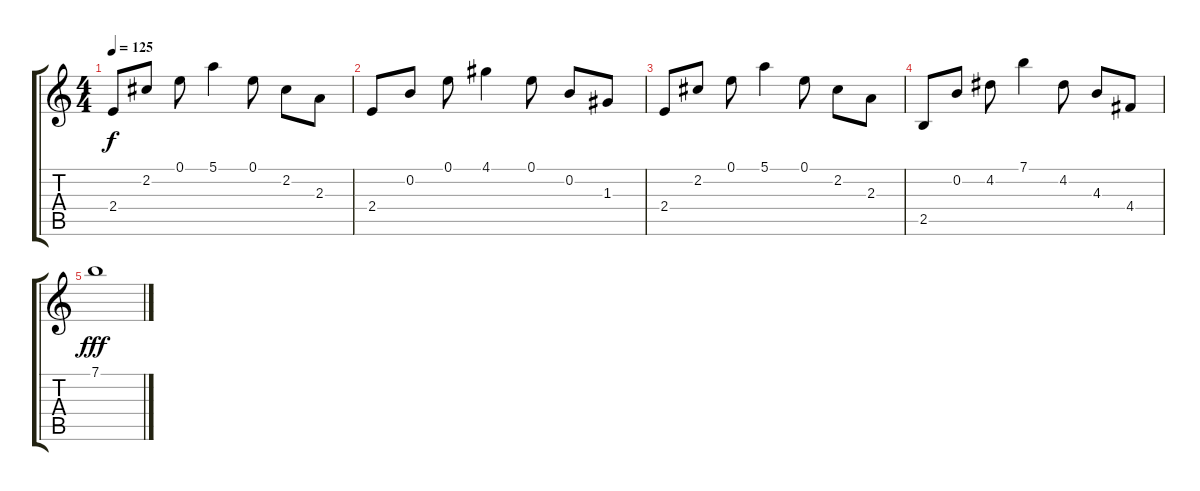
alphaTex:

\track "" {instrument acousticguitarsteel}
\staff {score tabs}
\tuning (E4 B3 G3 D3 A2 E2) {hide}
\ts (4 4)
\tempo 125
\clef g2
\ks c
2.4.8{dy f} 2.2.8 0.1.8 5.1.4 0.1.8 2.2.8 2.3.8 |
2.4.8 0.2.8 0.1.8 4.1.4 0.1.8 0.2.8 1.3.8 |
2.4.8 2.2.8 0.1.8 5.1.4 0.1.8 2.2.8 2.3.8 |
2.5.8 0.2.8 4.2.8 7.1.4 4.2.8 4.3.8 4.4.8 |
7.1.1{dy fff}
